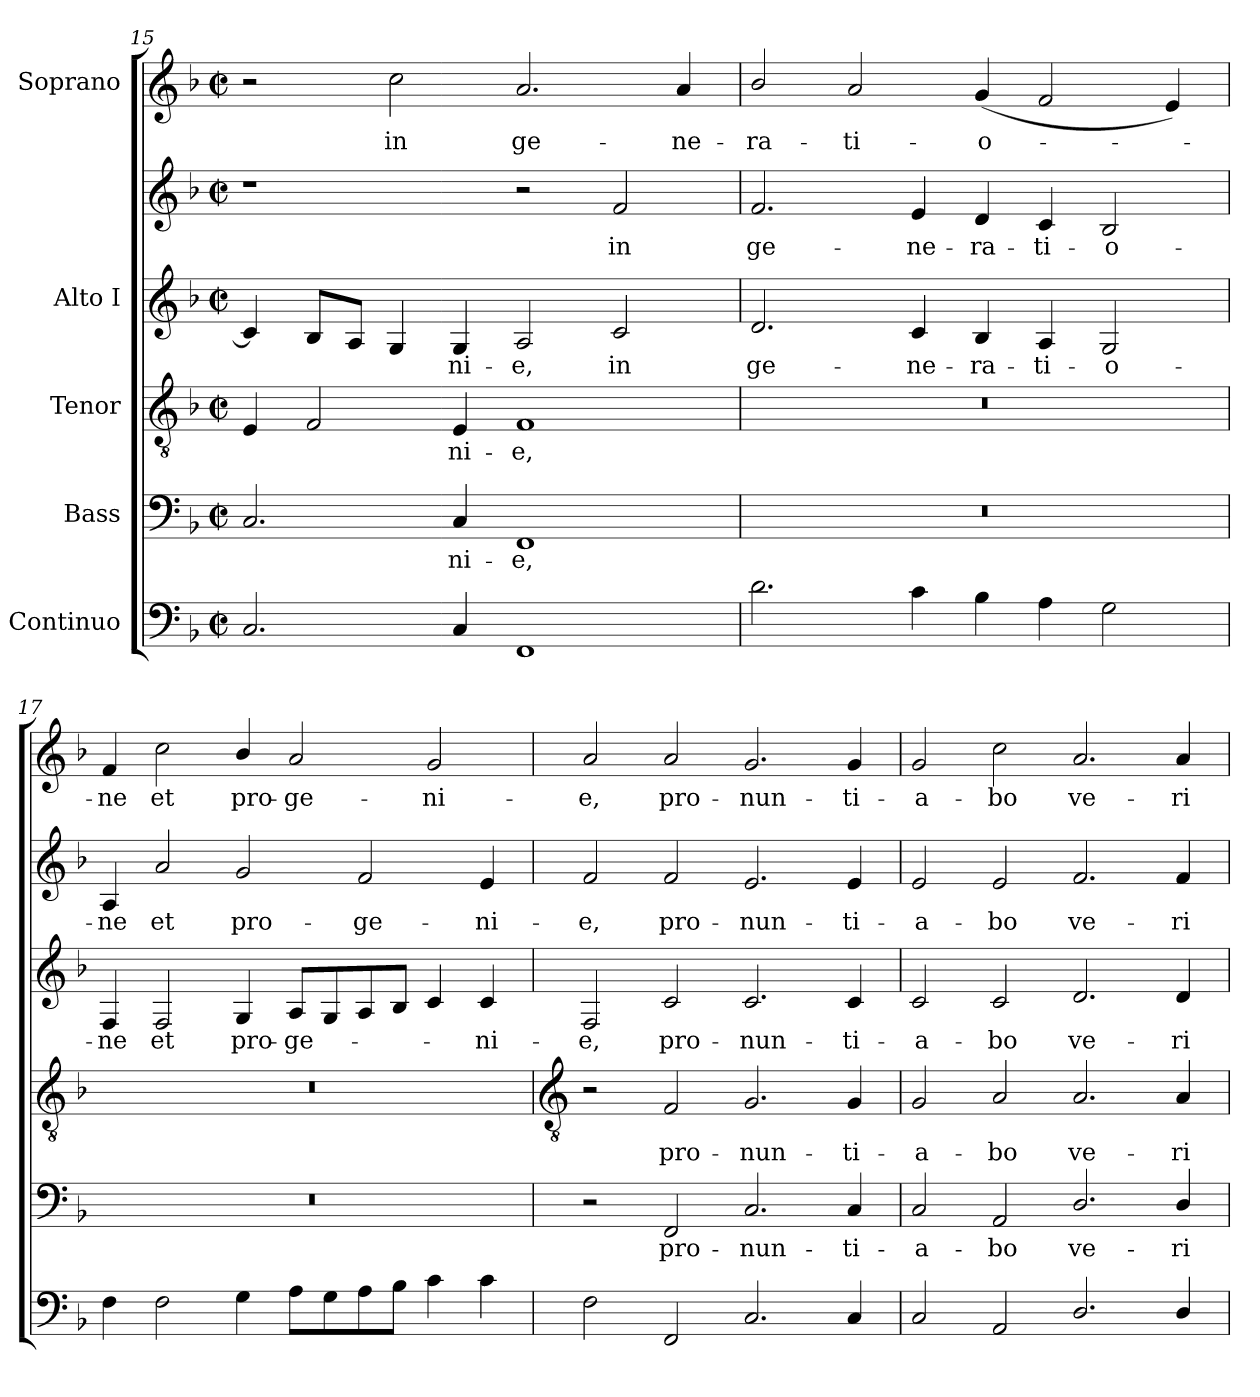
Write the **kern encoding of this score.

**kern	**kern	**text	**kern	**text	**kern	**text	**kern	**text	**kern	**text
*part5	*part4	*part4	*part3	*part3	*part2	*part2	*part2	*part2	*part1	*part1
*staff6	*staff5	*staff5	*staff4	*staff4	*staff3	*staff3	*staff2	*staff2	*staff1	*staff1
*I"Continuo	*I"Bass	*	*I"Tenor	*	*I"Alto I	*	*	*	*I"Soprano	*
*clefF4	*clefF4	*	*clefGv2	*	*clefG2	*	*clefG2	*	*clefG2	*
*k[b-]	*k[b-]	*	*k[b-]	*	*k[b-]	*	*k[b-]	*	*k[b-]	*
*F:	*F:	*	*F:	*	*F:	*	*F:	*	*F:	*
*M4/2	*M4/2	*	*M4/2	*	*M4/2	*	*M4/2	*	*M4/2	*
*met(c|)	*met(c|)	*	*met(c|)	*	*met(c|)	*	*met(c|)	*	*met(c|)	*
=15	=15	=15	=15	=15	=15	=15	=15	=15	=15	=15
2.C	2.C	.	4E	.	4c]	.	1r	.	2r	.
.	.	.	2F	.	8B-L	.	.	.	.	.
.	.	.	.	.	8AJ	.	.	.	.	.
!	!	!	!	!	!	!	!	!	!	!LO:LY:b
.	.	.	.	.	4G	.	.	.	2cc	in
!	!	!LO:LY:b	!	!LO:LY:b	!	!LO:LY:b	!	!	!	!
4C	4C	ni-	4E	ni-	4G	ni-	.	.	.	.
!	!	!LO:LY:b	!	!LO:LY:b	!	!LO:LY:b	!	!	!	!LO:LY:b
1FF	1FF	-e,	1F	-e,	2A	-e,	2r	.	2.a	ge-
!	!	!	!	!	!	!LO:LY:b	!	!LO:LY:b	!	!
.	.	.	.	.	2c	in	2f	in	.	.
!	!	!	!	!	!	!	!	!	!	!LO:LY:b
.	.	.	.	.	.	.	.	.	4a	-ne-
=16	=16	=16	=16	=16	=16	=16	=16	=16	=16	=16
!	!	!	!	!	!	!LO:LY:b	!	!LO:LY:b	!	!LO:LY:b
2.d	0r	.	0r	.	2.d	-ge-	2.f	ge-	2b-/	-ra-
!	!	!	!	!	!	!	!	!	!	!LO:LY:b
.	.	.	.	.	.	.	.	.	2a	-ti-
!	!	!	!	!	!	!LO:LY:b	!	!LO:LY:b	!	!
4c	.	.	.	.	4c	-ne-	4e	-ne-	.	.
!	!	!	!	!	!	!LO:LY:b	!	!LO:LY:b	!	!LO:LY:b
4B-	.	.	.	.	4B-	-ra-	4d	-ra-	(<4g	-o-
!	!	!	!	!	!	!LO:LY:b	!	!LO:LY:b	!	!
4A	.	.	.	.	4A	-ti-	4c	-ti-	2f	.
!	!	!	!	!	!	!LO:LY:b	!	!LO:LY:b	!	!
2G	.	.	.	.	2G	-o-	2B-	-o-	.	.
.	.	.	.	.	.	.	.	.	4e)	.
=17	=17	=17	=17	=17	=17	=17	=17	=17	=17	=17
!	!	!	!	!	!	!LO:LY:b	!	!LO:LY:b	!	!LO:LY:b
4F	0r	.	0r	.	4F	-ne	4A	-ne	4f	ne
!	!	!	!	!	!	!LO:LY:b	!	!LO:LY:b	!	!LO:LY:b
2F	.	.	.	.	2F	et	2a	et	2cc	et
!	!	!	!	!	!	!LO:LY:b	!	!LO:LY:b	!	!LO:LY:b
4G	.	.	.	.	4G	pro-	2g	pro-	4b-/	pro-
!	!	!	!	!	!	!LO:LY:b	!	!	!	!LO:LY:b
8AL	.	.	.	.	8AL	-ge-	.	.	2a	-ge-
8G	.	.	.	.	8G	.	.	.	.	.
!	!	!	!	!	!	!	!	!LO:LY:b	!	!
8A	.	.	.	.	8A	.	2f	-ge-	.	.
8B-J	.	.	.	.	8B-J	.	.	.	.	.
!	!	!	!	!	!	!	!	!	!	!LO:LY:b
4c	.	.	.	.	4c	.	.	.	2g	-ni-
!	!	!	!	!	!	!LO:LY:b	!	!LO:LY:b	!	!
4c	.	.	.	.	4c	ni-	4e	-ni-	.	.
!!LO:LB:g=z
=18	=18	=18	=18	=18	=18	=18	=18	=18	=18	=18
*	*	*	*clefGv2	*	*	*	*	*	*	*
!	!	!	!	!	!	!LO:LY:b	!	!LO:LY:b	!	!LO:LY:b
2F	2r	.	2r	.	2F	-e,	2f	-e,	2a	-e,
!	!	!LO:LY:b	!	!LO:LY:b	!	!LO:LY:b	!	!LO:LY:b	!	!LO:LY:b
2FF	2FF	pro-	2F	pro-	2c	pro-	2f	pro-	2a	pro-
!	!	!LO:LY:b	!	!LO:LY:b	!	!LO:LY:b	!	!LO:LY:b	!	!LO:LY:b
2.C	2.C	-nun-	2.G	-nun-	2.c	-nun-	2.e	-nun-	2.g	-nun-
!	!	!LO:LY:b	!	!LO:LY:b	!	!LO:LY:b	!	!LO:LY:b	!	!LO:LY:b
4C	4C	-ti-	4G	-ti-	4c	-ti-	4e	-ti-	4g	-ti-
=19	=19	=19	=19	=19	=19	=19	=19	=19	=19	=19
!	!	!LO:LY:b	!	!LO:LY:b	!	!LO:LY:b	!	!LO:LY:b	!	!LO:LY:b
2C	2C	-a-	2G	-a-	2c	-a-	2e	-a-	2g	-a-
!	!	!LO:LY:b	!	!LO:LY:b	!	!LO:LY:b	!	!LO:LY:b	!	!LO:LY:b
2AA	2AA	-bo	2A	-bo	2c	-bo	2e	-bo	2cc	-bo
!	!	!LO:LY:b	!	!LO:LY:b	!	!LO:LY:b	!	!LO:LY:b	!	!LO:LY:b
2.D/	2.D/	ve-	2.A	ve-	2.d	ve-	2.f	ve-	2.a	ve-
!	!	!LO:LY:b	!	!LO:LY:b	!	!LO:LY:b	!	!LO:LY:b	!	!LO:LY:b
4D/	4D/	-ri-	4A	-ri-	4d	-ri-	4f	-ri-	4a	-ri-
=	=	=	=	=	=	=	=	=	=	=
*-	*-	*-	*-	*-	*-	*-	*-	*-	*-	*-
